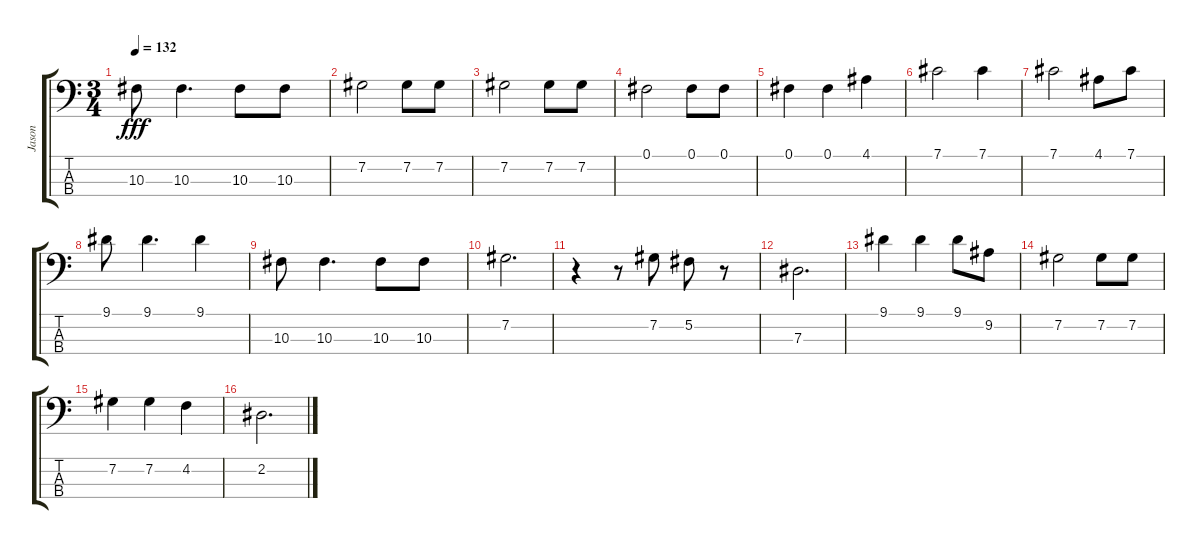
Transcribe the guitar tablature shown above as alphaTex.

\track ("Jason" "Jason") {instrument electricbasspick}
\staff {score tabs}
\tuning (Gb2 Db2 Ab1 Eb1) {hide}
\ts (3 4)
\tempo 132
\clef f4
\ks c
10.3.8{dy fff} 10.3.4{d} 10.3.8 10.3.8 |
7.2.2 7.2.8 7.2.8 |
7.2.2 7.2.8 7.2.8 |
0.1.2 0.1.8 0.1.8 |
0.1.4 0.1.4 4.1.4 |
7.1.2 7.1.4 |
7.1.2 4.1.8 7.1.8 |
9.1.8 9.1.4{d} 9.1.4 |
10.3.8 10.3.4{d} 10.3.8 10.3.8 |
7.2.2{d} |
r.4 r.8 7.2.8 5.2.8 r.8 |
7.3.2{d} |
9.1.4 9.1.4 9.1.8 9.2.8 |
7.2.2 7.2.8 7.2.8 |
7.2.4 7.2.4 4.2.4 |
2.2.2{d}
